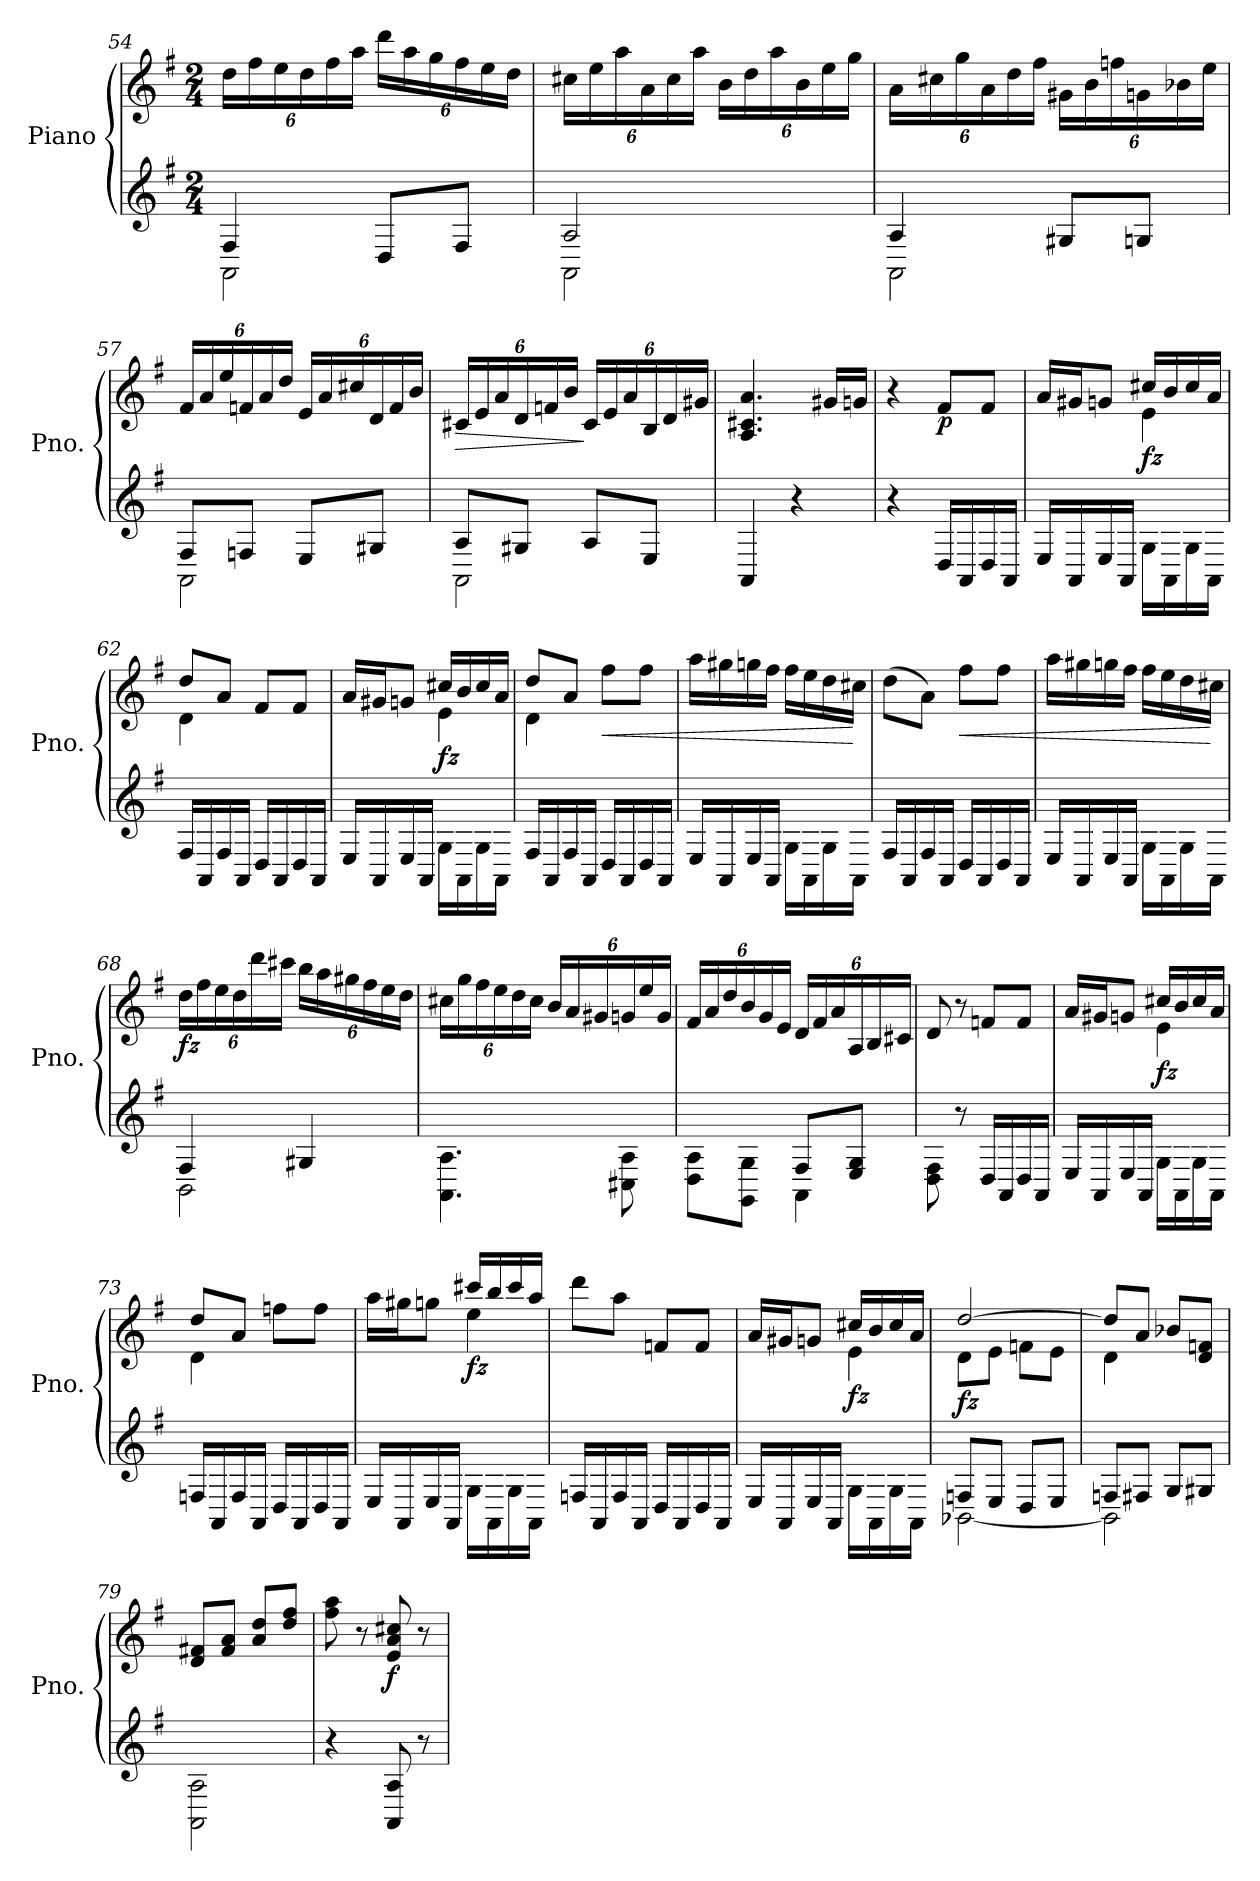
**kern	**kern	**dynam
*part1	*part1	*part1
*staff2	*staff1	*staff1/2
*I"Piano	*	*
*I'Pno.	*	*
*clefG2	*clefG2	*
*k[f#]	*k[f#]	*
*G:	*G:	*
*M2/4	*M2/4	*
=54	=54	=54
*^	*	*
*	*	*Xbrackettup	*
4F#/	2AA\	24dd\LL	.
.	.	24ff#\	.
.	.	24ee\	.
.	.	24dd\	.
.	.	24ff#\	.
.	.	24aa\JJ	.
8D/L	.	24ddd\LL	.
.	.	24aa\	.
.	.	24gg\	.
8F#/J	.	24ff#\	.
.	.	24ee\	.
.	.	24dd\JJ	.
!!LO:LB:g=z
=55	=55	=55	=55
2A/	2AA\	24cc#X\LL	.
.	.	24ee\	.
.	.	24aa\	.
.	.	24a\	.
.	.	24cc#\	.
.	.	24aa\JJ	.
.	.	24b\LL	.
.	.	24dd\	.
.	.	24aa\	.
.	.	24b\	.
.	.	24ee\	.
.	.	24gg\JJ	.
!!LO:LB:g=z
=56	=56	=56	=56
4A/	2AA\	24a\LL	.
.	.	24cc#X\	.
.	.	24gg\	.
.	.	24a\	.
.	.	24dd\	.
.	.	24ff#\JJ	.
8G#X/L	.	24g#X\LL	.
.	.	24b\	.
.	.	24ffn\	.
8Gn/J	.	24gn\	.
.	.	24b-X\	.
.	.	24ee\JJ	.
=57	=57	=57	=57
8F#/L	2AA\	24f#/LL	.
.	.	24a/	.
.	.	24ee/	.
8Fn/J	.	24fn/	.
.	.	24a/	.
.	.	24dd/JJ	.
8E/L	.	24e/LL	.
.	.	24a/	.
.	.	24cc#X/	.
8G#X/J	.	24d/	.
.	.	24f/	.
.	.	24b/JJ	.
=58	=58	=58	=58
!	!	!	!LO:HP:b
8A/L	2AA\	24c#X/LL	>
.	.	24e/	.
.	.	24a/	.
8G#X/J	.	24d/	.
.	.	24fn/	.
.	.	24b/JJ	.
8A/L	.	24c#/LL	]
.	.	24e/	.
.	.	24a/	.
8E/J	.	24B/	.
.	.	24d/	.
.	.	24g#X/JJ	.
*v	*v	*	*
=59	=59	=59
4AA/	4.A/ 4.c#X/ 4.a/	.
4r	.	.
.	16g#X/LL	.
.	16gn/JJ	.
!!LO:PB:g=z
=60	=60	=60
4r	4r	.
!	!	!LO:DY:b
16D/LL	8f#/L	p
16AA/	.	.
16D/	8f#/J	.
16AA/JJ	.	.
!!LO:LB:g=z
=61	=61	=61
*	*^	*
16E/LL	16a/LL	4ryy	.
16AA/	16g#X/J	.	.
16E/	8gn/J	.	.
16AA/JJ	.	.	.
!	!	!	!LO:DY:b
16G\LL	16cc#X/LL	4e\	fz
16AA\	16b/	.	.
16G\	16cc#/	.	.
16AA\JJ	16a/JJ	.	.
=62	=62	=62	=62
16F#/LL	8dd/L	4d\	.
16AA/	.	.	.
16F#/	8a/J	.	.
16AA/JJ	.	.	.
16D/LL	8f#/L	4ryy	.
16AA/	.	.	.
16D/	8f#/J	.	.
16AA/JJ	.	.	.
=63	=63	=63	=63
16E/LL	16a/LL	4ryy	.
16AA/	16g#X/J	.	.
16E/	8gn/J	.	.
16AA/JJ	.	.	.
!	!	!	!LO:DY:b
16G\LL	16cc#X/LL	4e\	fz
16AA\	16b/	.	.
16G\	16cc#/	.	.
16AA\JJ	16a/JJ	.	.
=64	=64	=64	=64
16F#/LL	8dd/L	4d\	.
16AA/	.	.	.
16F#/	8a/J	.	.
16AA/JJ	.	.	.
!	!	!	!LO:HP:b
16D/LL	8ff#\L	4ryy	<
16AA/	.	.	.
16D/	8ff#\J	.	.
16AA/JJ	.	.	.
*	*v	*v	*
!!LO:LB:g=z
=65	=65	=65
16E/LL	16aa\LL	.
16AA/	16gg#X\	.
16E/	16ggn\	.
16AA/JJ	16ff#\JJ	.
16G\LL	16ff#\LL	.
16AA\	16ee\	.
16G\	16dd\	.
16AA\JJ	16cc#X\JJ	[
=66	=66	=66
16F#/LL	(8dd\L	.
16AA/	.	.
16F#/	8a\J)	.
16AA/JJ	.	.
!	!	!LO:HP:b
16D/LL	8ff#\L	<
16AA/	.	.
16D/	8ff#\J	.
16AA/JJ	.	.
!!LO:LB:g=z
=67	=67	=67
16E/LL	16aa\LL	.
16AA/	16gg#X\	.
16E/	16ggn\	.
16AA/JJ	16ff#\JJ	.
16G\LL	16ff#\LL	.
16AA\	16ee\	.
16G\	16dd\	.
16AA\JJ	16cc#X\JJ	[
=68	=68	=68
*^	*	*
!	!	!	!LO:DY:b
4F#/	2BB\	24dd\LL	fz
.	.	24ff#\	.
.	.	24ee\	.
.	.	24dd\	.
.	.	24ddd\	.
.	.	24ccc#X\JJ	.
4G#X/	.	24bb\LL	.
.	.	24aa\	.
.	.	24gg#X\	.
.	.	24ff#\	.
.	.	24ee\	.
.	.	24dd\JJ	.
*v	*v	*	*
=69	=69	=69
4.AA\ 4.A\	24cc#X\LL	.
.	24gg\	.
.	24ff#\	.
.	24ee\	.
.	24dd\	.
.	24cc#\JJ	.
.	24b/LL	.
.	24a/	.
.	24g#X/	.
8C#X\ 8A\	24gn/	.
.	24ee/	.
.	24g/JJ	.
!!LO:LB:g=z
=70	=70	=70
*^	*	*
8D\ 8A\L	4ryy	24f#/LL	.
.	.	24a/	.
.	.	24dd/	.
8GG\ 8G\J	.	24b/	.
.	.	24g/	.
.	.	24e/JJ	.
8F#/L	4AA\	24d/LL	.
.	.	24f#/	.
.	.	24a/	.
8E/ 8G/J	.	24A/	.
.	.	24B/	.
.	.	24c#X/JJ	.
*v	*v	*	*
!!LO:LB:g=z
=71	=71	=71
8D\ 8F#\	8d/	.
8r	8r	.
16D/LL	8fn/L	.
16AA/	.	.
16D/	8f/J	.
16AA/JJ	.	.
=72	=72	=72
*	*^	*
16E/LL	16a/LL	4ryy	.
16AA/	16g#X/J	.	.
16E/	8gn/J	.	.
16AA/JJ	.	.	.
!	!	!	!LO:DY:b
16G\LL	16cc#X/LL	4e\	fz
16AA\	16b/	.	.
16G\	16cc#/	.	.
16AA\JJ	16a/JJ	.	.
=73	=73	=73	=73
16Fn/LL	8dd/L	4d\	.
16AA/	.	.	.
16F/	8a/J	.	.
16AA/JJ	.	.	.
16D/LL	8ffn\L	4ryy	.
16AA/	.	.	.
16D/	8ff\J	.	.
16AA/JJ	.	.	.
=74	=74	=74	=74
16E/LL	16aa\LL	4ryy	.
16AA/	16gg#X\J	.	.
16E/	8ggn\J	.	.
16AA/JJ	.	.	.
!	!	!	!LO:DY:b
16G\LL	16ccc#X/LL	4ee\	fz
16AA\	16bb/	.	.
16G\	16ccc#/	.	.
16AA\JJ	16aa/JJ	.	.
*	*v	*v	*
!!LO:PB:g=z
=75	=75	=75
16Fn/LL	8ddd\L	.
16AA/	.	.
16F/	8aa\J	.
16AA/JJ	.	.
16D/LL	8fn/L	.
16AA/	.	.
16D/	8f/J	.
16AA/JJ	.	.
=76	=76	=76
*	*^	*
16E/LL	16a/LL	4ryy	.
16AA/	16g#X/J	.	.
16E/	8gn/J	.	.
16AA/JJ	.	.	.
!	!	!	!LO:DY:b
16G\LL	16cc#X/LL	4e\	fz
16AA\	16b/	.	.
16G\	16cc#/	.	.
16AA\JJ	16a/JJ	.	.
!!LO:PB:g=z	!!
=77	=77	=77	=77
*^	*	*	*
!	!	!	!	!LO:DY:b
8Fn/L	[2BB-X\	[2dd/	8d\L	fz
8E/J	.	.	8e\J	.
8D/L	.	.	8fn\L	.
8E/J	.	.	8e\J	.
=78	=78	=78	=78	=78
8Fn/L	2BB-\]	8dd/L]	4d\	.
8F#X/J	.	8a/J	.	.
8G/L	.	8b-X/L	4ryy	.
8G#X/J	.	8d/ 8fn/J	.	.
*v	*v	*	*	*
*	*v	*v	*
=79	=79	=79
2AA\ 2A\	8d/ 8f#X/L	.
.	8f#/ 8a/J	.
.	8a/ 8dd/L	.
.	8dd/ 8ff#/J	.
=80	=80	=80
4r	8ff#\ 8aa\	.
.	8r	.
!	!	!LO:DY:b
8AA/ 8A/	8e/ 8a/ 8cc#X/	f
8r	8r	.
=	=	=
*-	*-	*-
